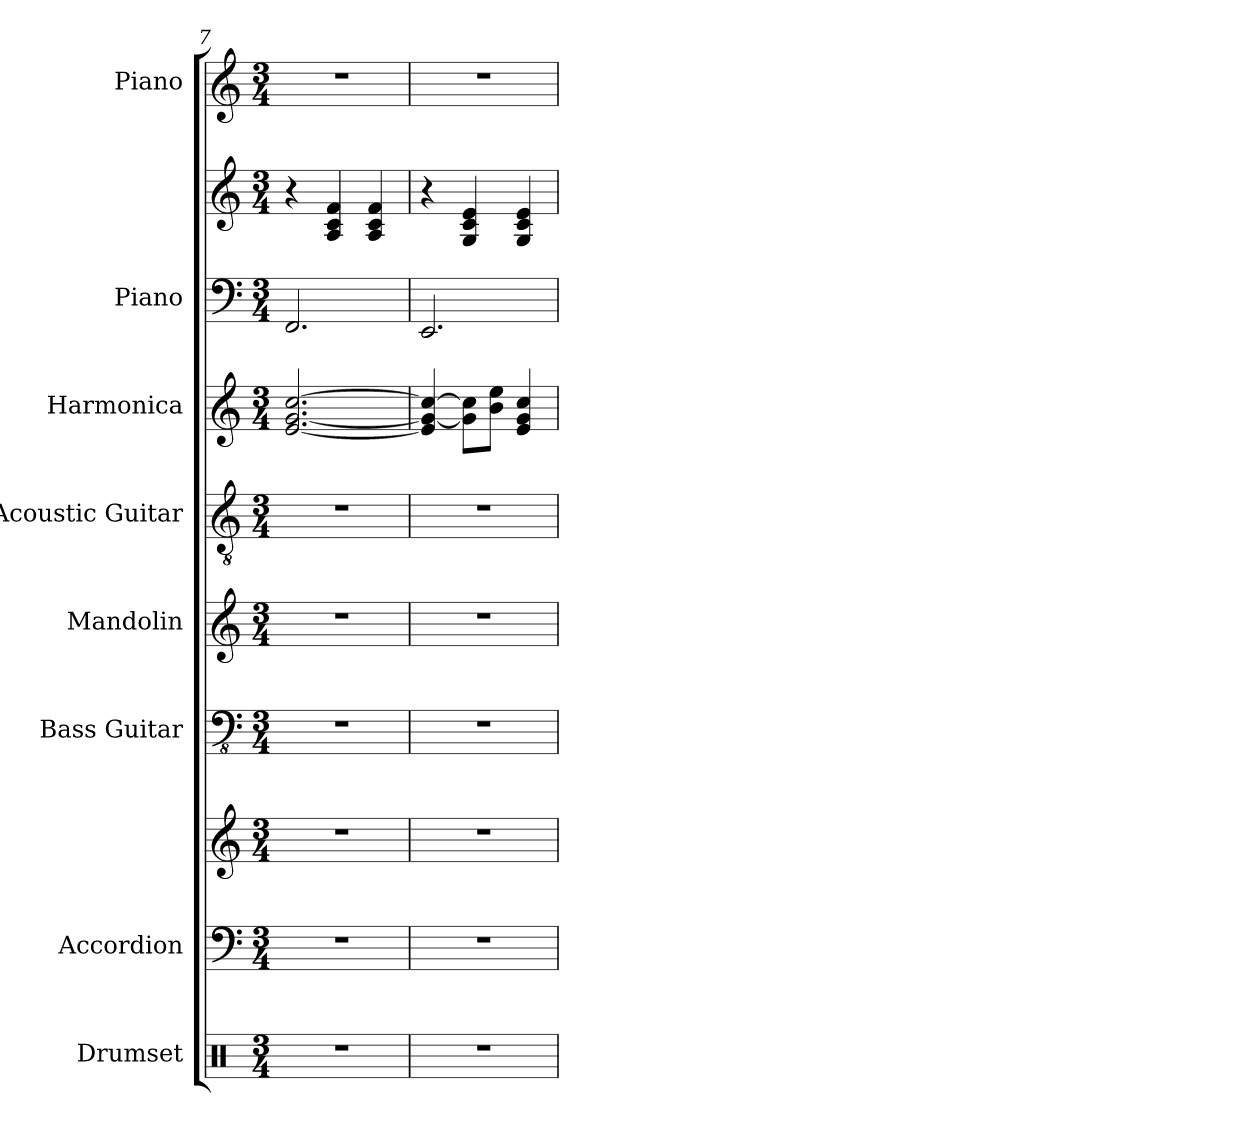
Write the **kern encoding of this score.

**kern	**kern	**kern	**kern	**kern	**kern	**kern	**kern	**kern	**kern
*part8	*part7	*part7	*part6	*part5	*part4	*part3	*part2	*part2	*part1
*staff10	*staff9	*staff8	*staff7	*staff6	*staff5	*staff4	*staff3	*staff2	*staff1
*I"Drumset	*I"Accordion	*	*I"Bass Guitar	*I"Mandolin	*I"Acoustic Guitar	*I"Harmonica	*I"Piano	*	*I"Piano
*I'Drs.	*I'Acc.	*	*I'B. Guit.	*I'Mdn.	*I'Guit.	*I'Harm.	*I'Pno.	*	*I'Pno.
*clefX	*clefF4	*clefG2	*clefFv4	*clefG2	*clefGv2	*clefG2	*clefF4	*clefG2	*clefG2
*k[]	*k[]	*k[]	*k[]	*k[]	*k[]	*k[]	*k[]	*k[]	*k[]
*M3/4	*M3/4	*M3/4	*M3/4	*M3/4	*M3/4	*M3/4	*M3/4	*M3/4	*M3/4
=7	=7	=7	=7	=7	=7	=7	=7	=7	=7
2.r	2.r	2.r	2.r	2.r	2.r	[2.e/ [2.g/ [2.cc/	2.FF/	4r	2.r
.	.	.	.	.	.	.	.	4A/ 4c/ 4f/	.
.	.	.	.	.	.	.	.	4A/ 4c/ 4f/	.
=8	=8	=8	=8	=8	=8	=8	=8	=8	=8
2.r	2.r	2.r	2.r	2.r	2.r	4e/] 4g/_ 4cc/_	2.EE/	4r	2.r
.	.	.	.	.	.	8g\] 8cc\]L	.	4G/ 4c/ 4e/	.
.	.	.	.	.	.	8b\ 8ee\J	.	.	.
.	.	.	.	.	.	4e/ 4g/ 4cc/	.	4G/ 4c/ 4e/	.
=	=	=	=	=	=	=	=	=	=
*-	*-	*-	*-	*-	*-	*-	*-	*-	*-
